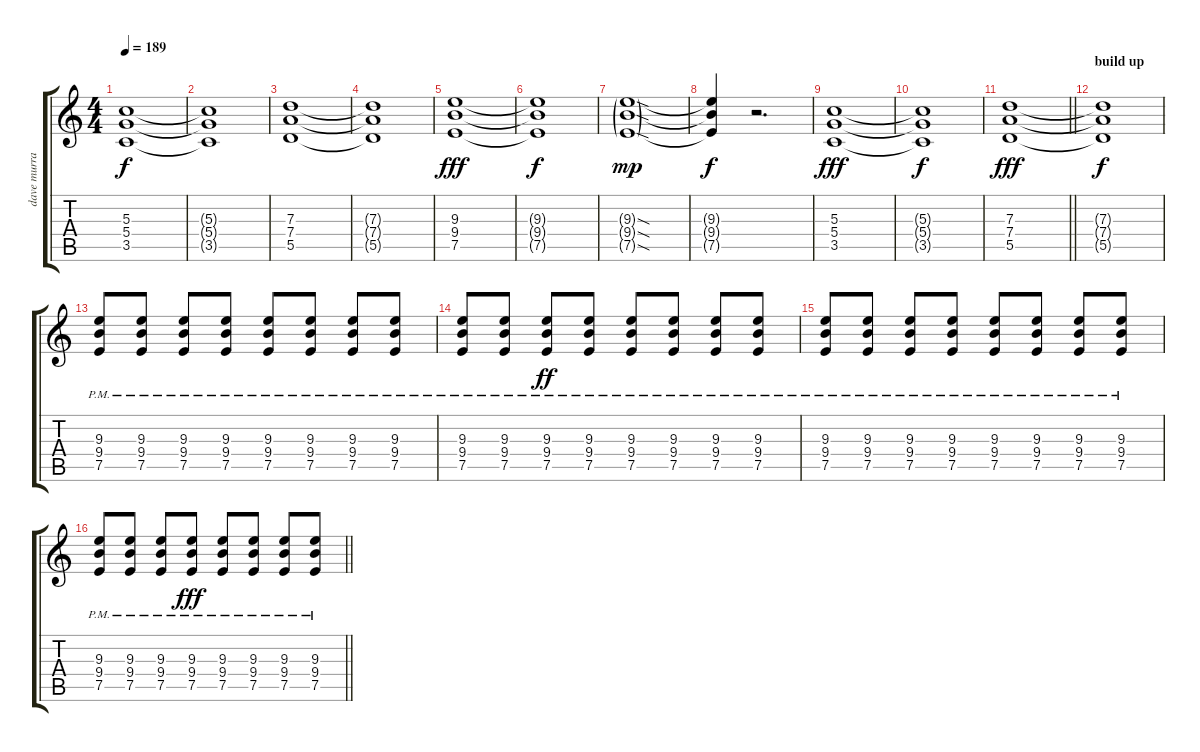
\track ("dave murray" "dave murra") {instrument overdrivenguitar}
\staff {score tabs}
\tuning (E4 B3 G3 D3 A2 E2) {hide}
\ts (4 4)
\tempo 189
\clef g2
\ks c
(5.3 5.4 3.5).1{dy f} |
(5.3{t} 5.4{t} 3.5{t}).1 |
(7.3 7.4 5.5).1 |
(7.3{t} 7.4{t} 5.5{t}).1 |
(9.3 9.4 7.5).1{dy fff} |
(9.3{t} 9.4{t} 7.5{t}).1{dy f} |
(9.3{sod g} 9.4{sod g} 7.5{sod g}).1{dy mp} |
(9.3{t} 9.4{t} 7.5{t}).4{dy f} r.2{d} |
(5.3 5.4 3.5).1{dy fff volume 9} |
(5.3{t} 5.4{t} 3.5{t}).1{dy f} |
\barLineRight lightlight
(7.3 7.4 5.5).1{dy fff} |
\section ("" "build up")
(7.3{t} 7.4{t} 5.5{t}).1{dy f} |
(9.3 9.4 7.5{pm}).8 (9.3 9.4 7.5{pm}).8 (9.3 9.4 7.5{pm}).8 (9.3 9.4 7.5{pm}).8 (9.3 9.4 7.5{pm}).8 (9.3 9.4 7.5{pm}).8 (9.3 9.4 7.5{pm}).8 (9.3 9.4 7.5{pm}).8 |
(9.3 9.4 7.5{pm}).8 (9.3 9.4 7.5{pm}).8 (9.3 9.4 7.5{pm}).8{dy ff} (9.3 9.4 7.5{pm}).8 (9.3 9.4 7.5{pm}).8 (9.3 9.4 7.5{pm}).8 (9.3 9.4 7.5{pm}).8 (9.3 9.4 7.5{pm}).8 |
(9.3 9.4{pm} 7.5).8 (9.3 9.4{pm} 7.5).8 (9.3 9.4{pm} 7.5).8 (9.3 9.4{pm} 7.5).8 (9.3 9.4{pm} 7.5).8 (9.3 9.4{pm} 7.5).8 (9.3 9.4{pm} 7.5).8 (9.3 9.4{pm} 7.5).8 |
\barLineRight lightlight
(9.3 9.4{pm} 7.5).8 (9.3 9.4{pm} 7.5).8 (9.3 9.4{pm} 7.5).8 (9.3 9.4{pm} 7.5).8{dy fff} (9.3 9.4{pm} 7.5).8 (9.3 9.4{pm} 7.5).8 (9.3 9.4{pm} 7.5).8 (9.3 9.4{pm} 7.5).8
